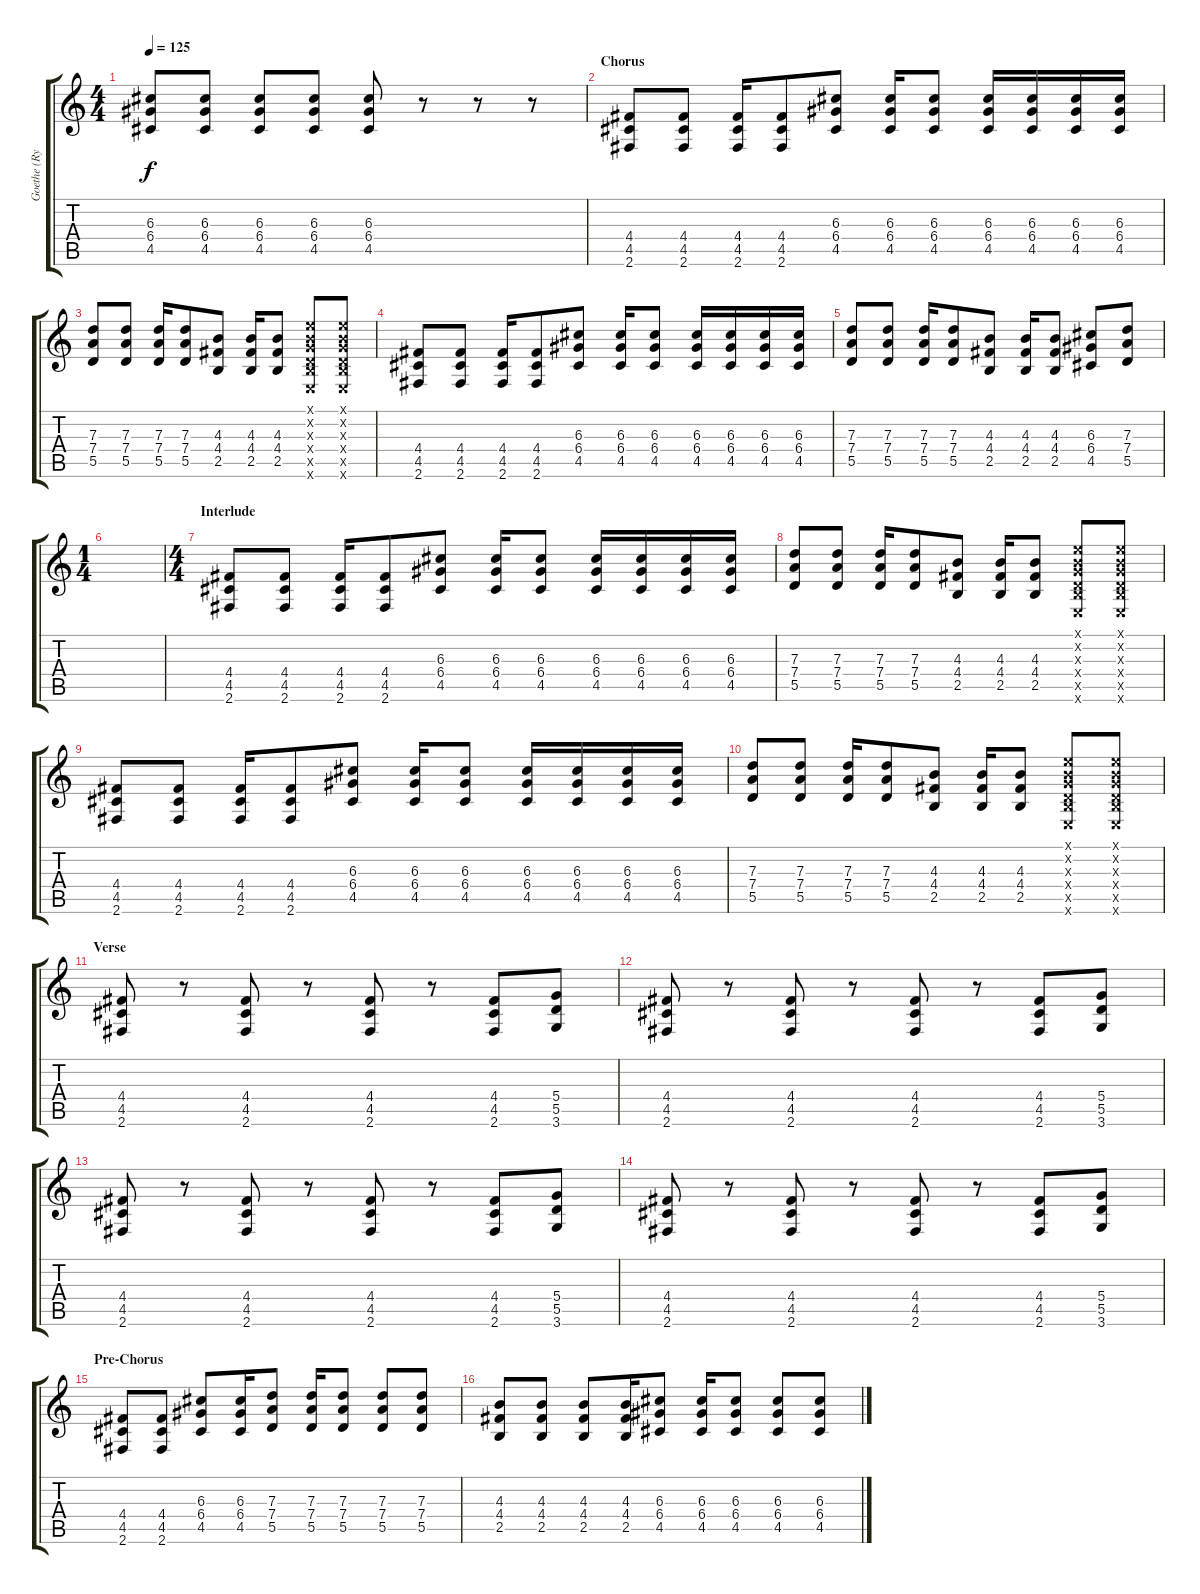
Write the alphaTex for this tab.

\track ("Goethe (Rythm)" "Goethe (Ry") {instrument distortionguitar}
\staff {score tabs}
\tuning (E4 B3 G3 D3 A2 E2) {hide}
\ts (4 4)
\tempo 125
\clef g2
\ks c
(6.3 6.4 4.5).8{dy f} (6.3 6.4 4.5).8 (6.3 6.4 4.5).8 (6.3 6.4 4.5).8 (6.3 6.4 4.5).8 r.8 r.8 r.8 |
\section ("" "Chorus")
(4.4 4.5 2.6).8 (4.4 4.5 2.6).8 (4.4 4.5 2.6).16 (4.4 4.5 2.6).8 (6.3 6.4 4.5).8 (6.3 6.4 4.5).16 (6.3 6.4 4.5).8 (6.3 6.4 4.5).16 (6.3 6.4 4.5).16 (6.3 6.4 4.5).16 (6.3 6.4 4.5).16 |
(7.3 7.4 5.5).8 (7.3 7.4 5.5).8 (7.3 7.4 5.5).16 (7.3 7.4 5.5).8 (4.3 4.4 2.5).8 (4.3 4.4 2.5).16 (4.3 4.4 2.5).8 (0.1{x} 0.2{x} 0.3{x} 0.4{x} 2.5{x} 0.6{x}).8 (0.1{x} 0.2{x} 0.3{x} 0.4{x} 2.5{x} 0.6{x}).8 |
(4.4 4.5 2.6).8 (4.4 4.5 2.6).8 (4.4 4.5 2.6).16 (4.4 4.5 2.6).8 (6.3 6.4 4.5).8 (6.3 6.4 4.5).16 (6.3 6.4 4.5).8 (6.3 6.4 4.5).16 (6.3 6.4 4.5).16 (6.3 6.4 4.5).16 (6.3 6.4 4.5).16 |
(7.3 7.4 5.5).8 (7.3 7.4 5.5).8 (7.3 7.4 5.5).16 (7.3 7.4 5.5).8 (4.3 4.4 2.5).8 (4.3 4.4 2.5).16 (4.3 4.4 2.5).8 (6.3 6.4 4.5).8 (7.3 7.4 5.5).8 |
\ts (1 4)
|
\ts (4 4)
\section ("" "Interlude")
(4.4 4.5 2.6).8 (4.4 4.5 2.6).8 (4.4 4.5 2.6).16 (4.4 4.5 2.6).8 (6.3 6.4 4.5).8 (6.3 6.4 4.5).16 (6.3 6.4 4.5).8 (6.3 6.4 4.5).16 (6.3 6.4 4.5).16 (6.3 6.4 4.5).16 (6.3 6.4 4.5).16 |
(7.3 7.4 5.5).8 (7.3 7.4 5.5).8 (7.3 7.4 5.5).16 (7.3 7.4 5.5).8 (4.3 4.4 2.5).8 (4.3 4.4 2.5).16 (4.3 4.4 2.5).8 (0.1{x} 0.2{x} 0.3{x} 0.4{x} 2.5{x} 0.6{x}).8 (0.1{x} 0.2{x} 0.3{x} 0.4{x} 2.5{x} 0.6{x}).8 |
(4.4 4.5 2.6).8 (4.4 4.5 2.6).8 (4.4 4.5 2.6).16 (4.4 4.5 2.6).8 (6.3 6.4 4.5).8 (6.3 6.4 4.5).16 (6.3 6.4 4.5).8 (6.3 6.4 4.5).16 (6.3 6.4 4.5).16 (6.3 6.4 4.5).16 (6.3 6.4 4.5).16 |
(7.3 7.4 5.5).8 (7.3 7.4 5.5).8 (7.3 7.4 5.5).16 (7.3 7.4 5.5).8 (4.3 4.4 2.5).8 (4.3 4.4 2.5).16 (4.3 4.4 2.5).8 (0.1{x} 0.2{x} 0.3{x} 0.4{x} 2.5{x} 0.6{x}).8 (0.1{x} 0.2{x} 0.3{x} 0.4{x} 2.5{x} 0.6{x}).8 |
\section ("" "Verse")
(4.4 4.5 2.6).8 r.8 (4.4 4.5 2.6).8 r.8 (4.4 4.5 2.6).8 r.8 (4.4 4.5 2.6).8 (5.4 5.5 3.6).8 |
(4.4 4.5 2.6).8 r.8 (4.4 4.5 2.6).8 r.8 (4.4 4.5 2.6).8 r.8 (4.4 4.5 2.6).8 (5.4 5.5 3.6).8 |
(4.4 4.5 2.6).8 r.8 (4.4 4.5 2.6).8 r.8 (4.4 4.5 2.6).8 r.8 (4.4 4.5 2.6).8 (5.4 5.5 3.6).8 |
(4.4 4.5 2.6).8 r.8 (4.4 4.5 2.6).8 r.8 (4.4 4.5 2.6).8 r.8 (4.4 4.5 2.6).8 (5.4 5.5 3.6).8 |
\section ("" "Pre-Chorus")
(4.4 4.5 2.6).8 (4.4 4.5 2.6).8 (6.3 6.4 4.5).8 (6.3 6.4 4.5).16 (7.3 7.4 5.5).8 (7.3 7.4 5.5).16 (7.3 7.4 5.5).8 (7.3 7.4 5.5).8 (7.3 7.4 5.5).8 |
(4.3 4.4 2.5).8 (4.3 4.4 2.5).8 (4.3 4.4 2.5).8 (4.3 4.4 2.5).16 (6.3 6.4 4.5).8 (6.3 6.4 4.5).16 (6.3 6.4 4.5).8 (6.3 6.4 4.5).8 (6.3 6.4 4.5).8
